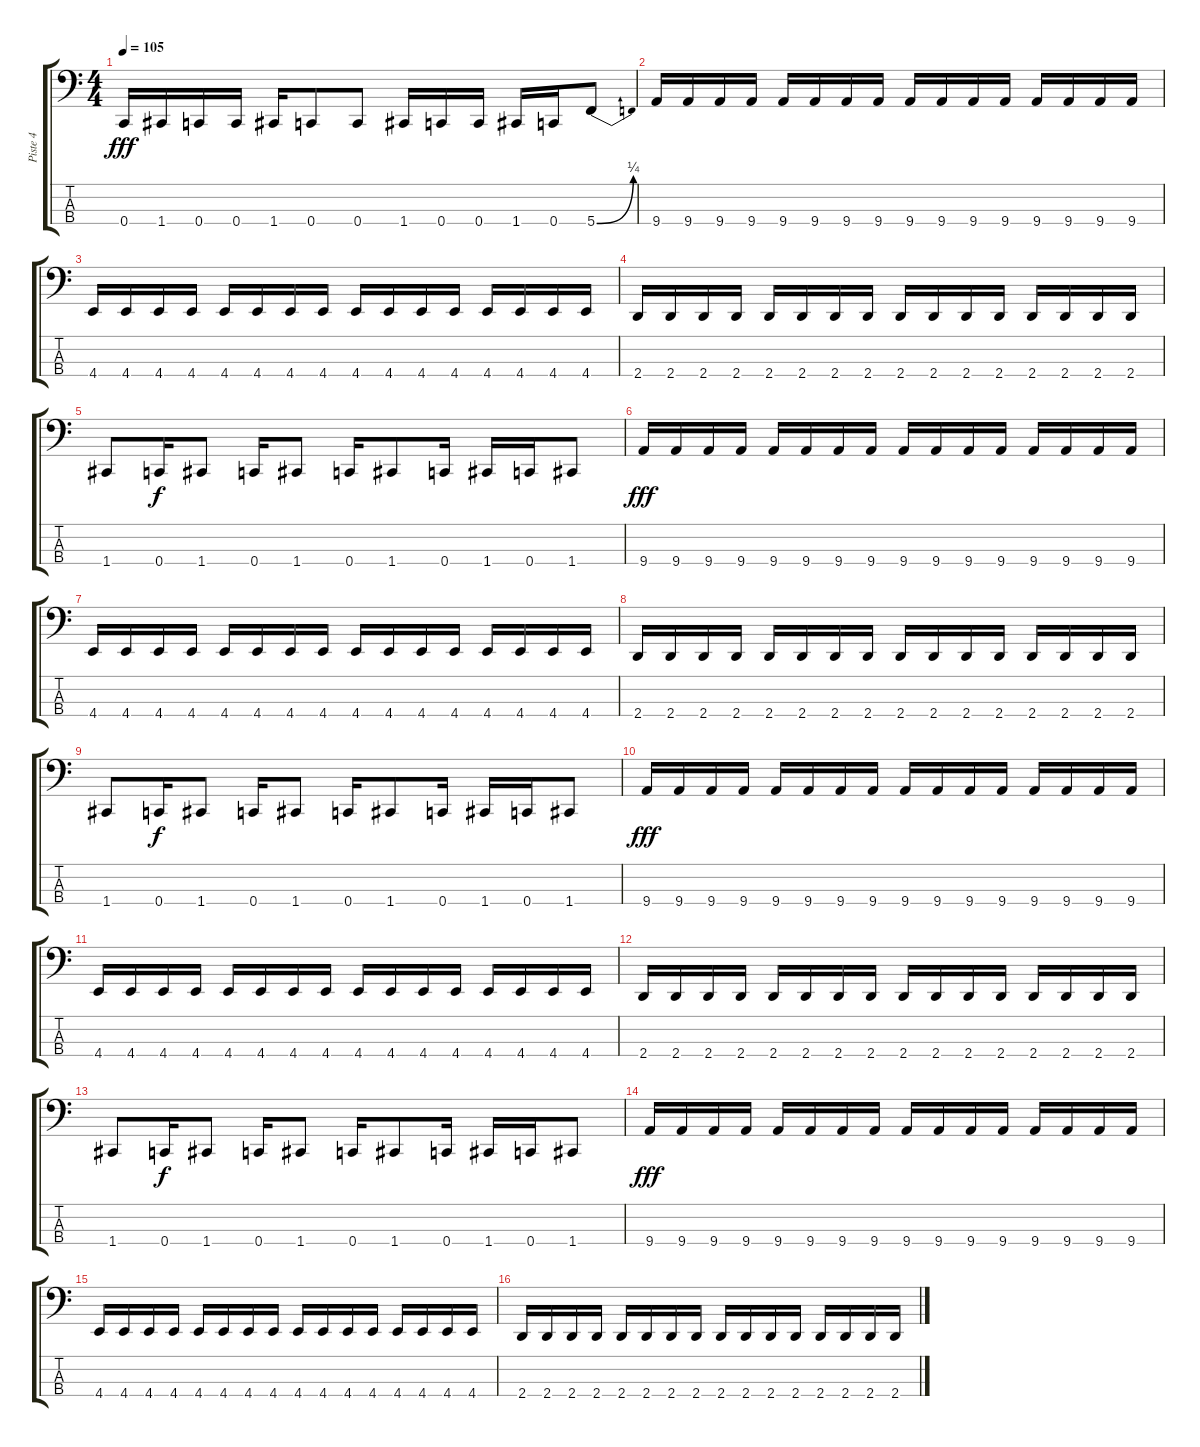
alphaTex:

\track ("Piste 4" "Piste 4") {instrument electricbassfinger}
\staff {score tabs}
\tuning (F2 C2 G1 C1) {hide}
\ts (4 4)
\tempo 105
\clef f4
\ks c
0.4.16{dy fff} 1.4.16 0.4.16 0.4.16 1.4.16 0.4.8 0.4.8 1.4.16 0.4.16 0.4.16 1.4.16 0.4.16 5.4{be (bend 0 0 60 1)}.8 |
9.4.16 9.4.16 9.4.16 9.4.16 9.4.16 9.4.16 9.4.16 9.4.16 9.4.16 9.4.16 9.4.16 9.4.16 9.4.16 9.4.16 9.4.16 9.4.16 |
4.4.16 4.4.16 4.4.16 4.4.16 4.4.16 4.4.16 4.4.16 4.4.16 4.4.16 4.4.16 4.4.16 4.4.16 4.4.16 4.4.16 4.4.16 4.4.16 |
2.4.16 2.4.16 2.4.16 2.4.16 2.4.16 2.4.16 2.4.16 2.4.16 2.4.16 2.4.16 2.4.16 2.4.16 2.4.16 2.4.16 2.4.16 2.4.16 |
1.4.8 0.4.16{dy f} 1.4.8 0.4.16 1.4.8 0.4.16 1.4.8 0.4.16 1.4.16 0.4.16 1.4.8 |
9.4.16{dy fff} 9.4.16 9.4.16 9.4.16 9.4.16 9.4.16 9.4.16 9.4.16 9.4.16 9.4.16 9.4.16 9.4.16 9.4.16 9.4.16 9.4.16 9.4.16 |
4.4.16 4.4.16 4.4.16 4.4.16 4.4.16 4.4.16 4.4.16 4.4.16 4.4.16 4.4.16 4.4.16 4.4.16 4.4.16 4.4.16 4.4.16 4.4.16 |
2.4.16 2.4.16 2.4.16 2.4.16 2.4.16 2.4.16 2.4.16 2.4.16 2.4.16 2.4.16 2.4.16 2.4.16 2.4.16 2.4.16 2.4.16 2.4.16 |
1.4.8 0.4.16{dy f} 1.4.8 0.4.16 1.4.8 0.4.16 1.4.8 0.4.16 1.4.16 0.4.16 1.4.8 |
9.4.16{dy fff} 9.4.16 9.4.16 9.4.16 9.4.16 9.4.16 9.4.16 9.4.16 9.4.16 9.4.16 9.4.16 9.4.16 9.4.16 9.4.16 9.4.16 9.4.16 |
4.4.16 4.4.16 4.4.16 4.4.16 4.4.16 4.4.16 4.4.16 4.4.16 4.4.16 4.4.16 4.4.16 4.4.16 4.4.16 4.4.16 4.4.16 4.4.16 |
2.4.16 2.4.16 2.4.16 2.4.16 2.4.16 2.4.16 2.4.16 2.4.16 2.4.16 2.4.16 2.4.16 2.4.16 2.4.16 2.4.16 2.4.16 2.4.16 |
1.4.8 0.4.16{dy f} 1.4.8 0.4.16 1.4.8 0.4.16 1.4.8 0.4.16 1.4.16 0.4.16 1.4.8 |
9.4.16{dy fff} 9.4.16 9.4.16 9.4.16 9.4.16 9.4.16 9.4.16 9.4.16 9.4.16 9.4.16 9.4.16 9.4.16 9.4.16 9.4.16 9.4.16 9.4.16 |
4.4.16 4.4.16 4.4.16 4.4.16 4.4.16 4.4.16 4.4.16 4.4.16 4.4.16 4.4.16 4.4.16 4.4.16 4.4.16 4.4.16 4.4.16 4.4.16 |
2.4.16 2.4.16 2.4.16 2.4.16 2.4.16 2.4.16 2.4.16 2.4.16 2.4.16 2.4.16 2.4.16 2.4.16 2.4.16 2.4.16 2.4.16 2.4.16
